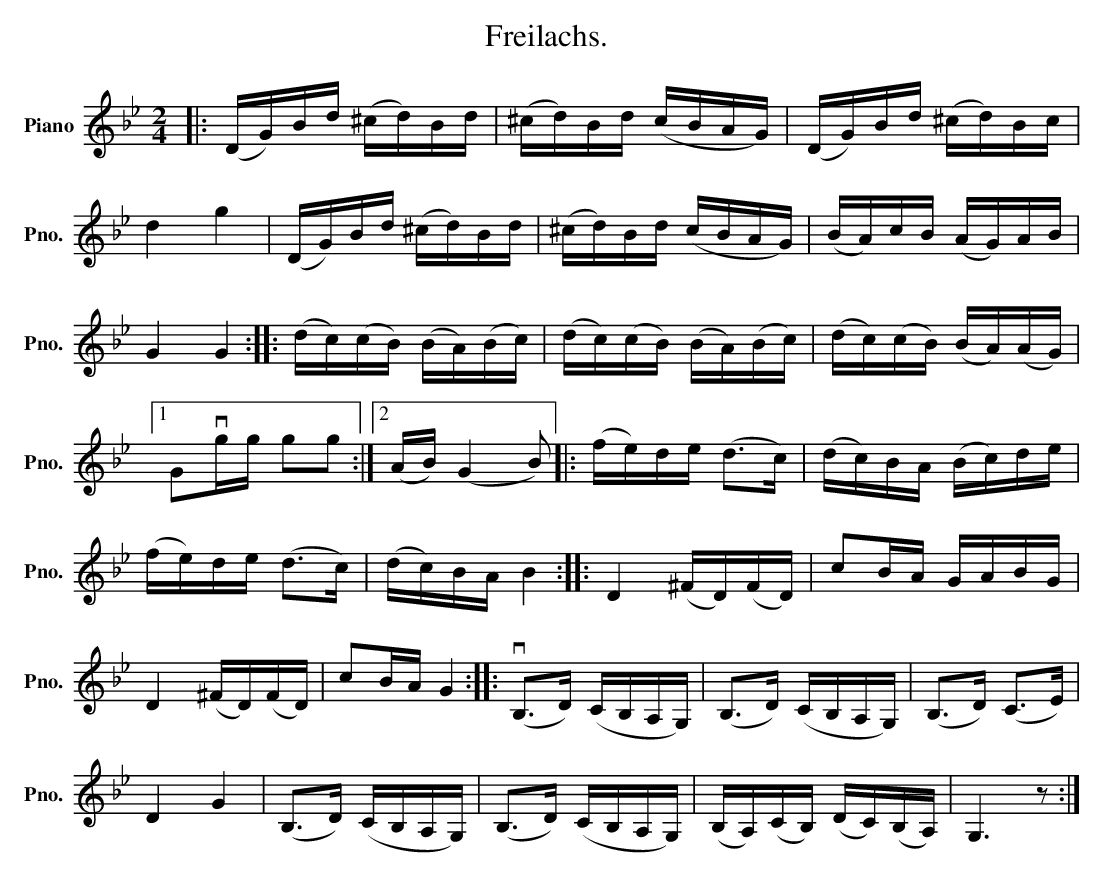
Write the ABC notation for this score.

X:1
T:Freilachs.
L:1/16
M:2/4
K:Gmin
V:1 treble nm="Piano" snm="Pno."
V:1
|: (DG)Bd (^cd)Bd | (^cd)Bd (cBAG) | (DG)Bd (^cd)Bc |$ d4 g4 | (DG)Bd (^cd)Bd | (^cd)Bd (cBAG) | %6
 (BA)cB (AG)AB |$ G4 G4 :: (dc)(cB) (BA)(Bc) | (dc)(cB) (BA)(Bc) | (dc)(cB) (BA)(AG) |1$ %11
 G2vgg g2g2 :|2 (AB) (G4 B2) |: (fe)de (d2>c2) | (dc)BA (Bc)de |$ (fe)de (d2>c2) | (dc)BA B4 :: %17
 D4 (^FD)(FD) | c2BA GABG |$ D4 (^FD)(FD) | c2BA G4 :: (vB,2>D2) (CB,A,G,) | (B,2>D2) (CB,A,G,) | %23
 (B,2>D2) (C2>E2) |$ D4 G4 | (B,2>D2) (CB,A,G,) | (B,2>D2) (CB,A,G,) | (B,A,)(CB,) (DC)(B,A,) | %28
 G,6 z2 :| %29
